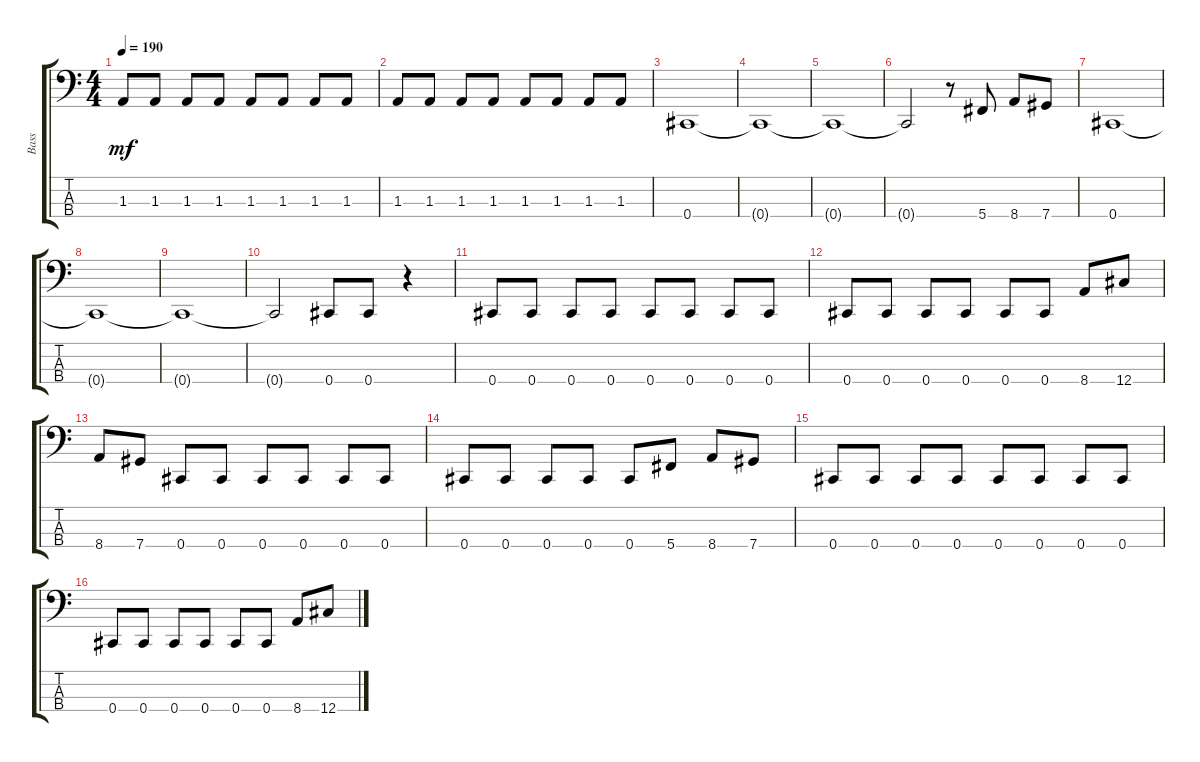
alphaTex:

\track ("Bass" "Bass") {instrument electricbassfinger}
\staff {score tabs}
\tuning (Gb2 Db2 Ab1 Db1) {hide}
\ts (4 4)
\tempo 190
\clef f4
\ks c
1.3.8{dy mf} 1.3.8 1.3.8 1.3.8 1.3.8 1.3.8 1.3.8 1.3.8 |
1.3.8 1.3.8 1.3.8 1.3.8 1.3.8 1.3.8 1.3.8 1.3.8 |
0.4.1 |
0.4{t}.1 |
0.4{t}.1 |
0.4{t}.2 r.8 5.4.8 8.4.8 7.4.8 |
0.4.1 |
0.4{t}.1 |
0.4{t}.1 |
0.4{t}.2 0.4.8 0.4.8 r.4 |
0.4.8 0.4.8 0.4.8 0.4.8 0.4.8 0.4.8 0.4.8 0.4.8 |
0.4.8 0.4.8 0.4.8 0.4.8 0.4.8 0.4.8 8.4.8 12.4.8 |
8.4.8 7.4.8 0.4.8 0.4.8 0.4.8 0.4.8 0.4.8 0.4.8 |
0.4.8 0.4.8 0.4.8 0.4.8 0.4.8 5.4.8 8.4.8 7.4.8 |
0.4.8 0.4.8 0.4.8 0.4.8 0.4.8 0.4.8 0.4.8 0.4.8 |
0.4.8 0.4.8 0.4.8 0.4.8 0.4.8 0.4.8 8.4.8 12.4.8
